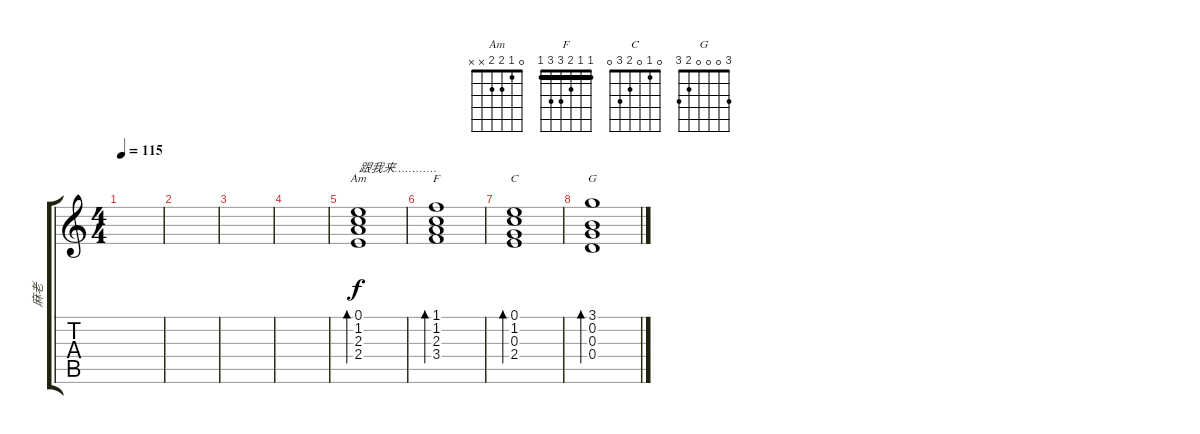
\track ("麻老" "麻老") {instrument acousticguitarsteel}
\staff {score tabs}
\tuning (E4 B3 G3 D3 A2 E2) {hide}
\chord ("Am" 0 1 2 2 x x)
\chord ("F" 1 1 2 3 3 1) {barre 1}
\chord ("C" 0 1 0 2 3 0)
\chord ("G" 3 0 0 0 2 3)
\ts (4 4)
\tempo 115
\clef g2
\ks c
|
|
|
|
(0.1 1.2 2.3 2.4).1{bd 240 ch "Am" txt "跟我来…………"} |
(1.1 1.2 2.3 3.4).1{bd 240 ch "F"} |
(0.1 1.2 0.3 2.4).1{bd 240 ch "C"} |
(3.1 0.2 0.3 0.4).1{bd 240 ch "G"}
